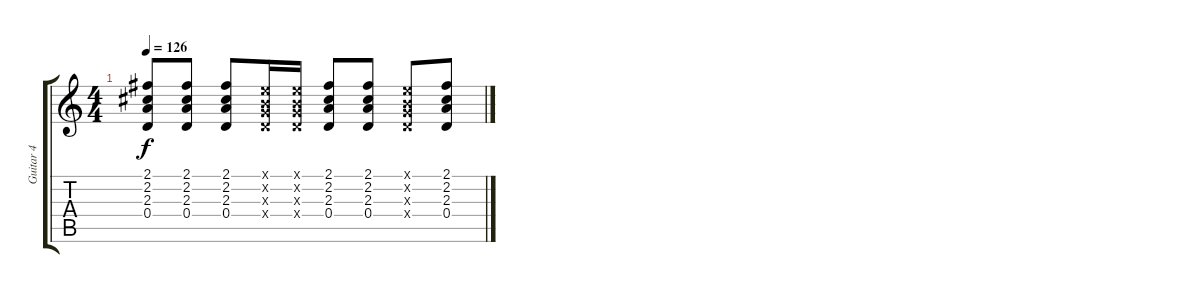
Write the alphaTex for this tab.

\track ("Guitar 4" "Guitar 4") {instrument acousticguitarsteel}
\staff {score tabs}
\tuning (E4 B3 G3 D3 A2 E2) {hide}
\ts (4 4)
\tempo 126
\clef g2
\ks c
(2.1 2.2 2.3 0.4).8{dy f} (2.1 2.2 2.3 0.4).8 (2.1 2.2 2.3 0.4).8 (0.1{x} 0.2{x} 0.3{x} 0.4{x}).16 (0.1{x} 0.2{x} 0.3{x} 0.4{x}).16 (2.1 2.2 2.3 0.4).8 (2.1 2.2 2.3 0.4).8 (0.1{x} 0.2{x} 0.3{x} 0.4{x}).8 (2.1 2.2 2.3 0.4).8
